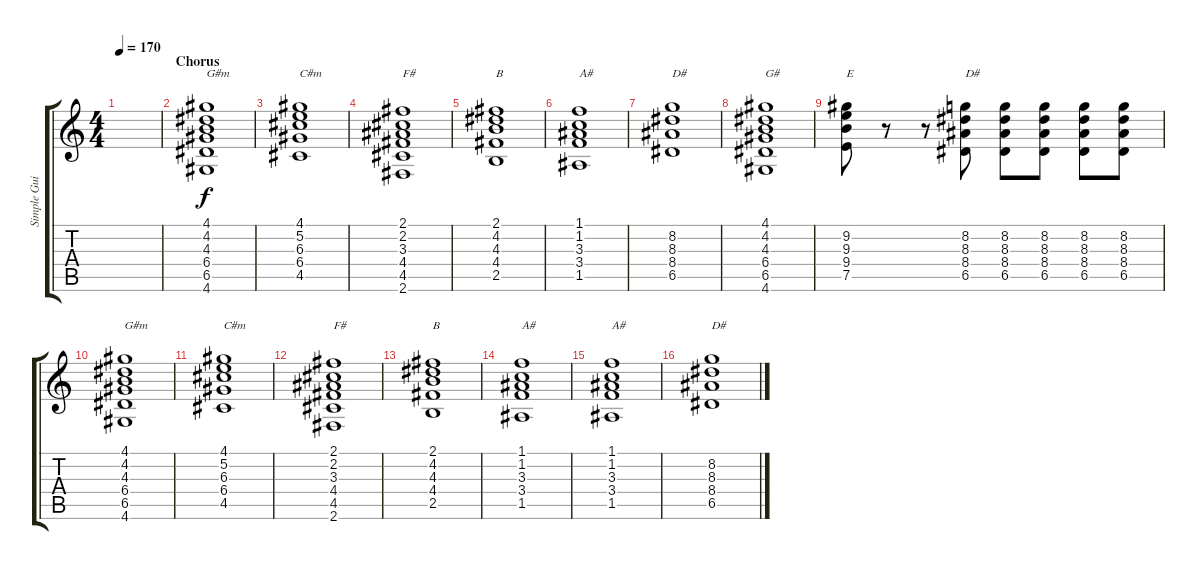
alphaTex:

\track ("Simple Guitar (Chords)" "Simple Gui") {instrument electricguitarclean}
\staff {score tabs}
\tuning (E4 B3 G3 D3 A2 E2) {hide}
\ts (4 4)
\tempo 170
\clef g2
\ks c
|
\section ("" "Chorus")
(4.1 4.2 4.3 6.4 6.5 4.6).1{txt "G#m"} |
(4.1 5.2 6.3 6.4 4.5).1{txt "C#m"} |
(2.1 2.2 3.3 4.4 4.5 2.6).1{txt "F#"} |
(2.1 4.2 4.3 4.4 2.5).1{txt "B"} |
(1.1 1.2 3.3 3.4 1.5).1{txt "A#"} |
(8.2 8.3 8.4 6.5).1{txt "D#"} |
(4.1 4.2 4.3 6.4 6.5 4.6).1{txt "G#"} |
(9.2 9.3 9.4 7.5).8{txt "E"} r.8 r.8 (8.2 8.3 8.4 6.5).8{txt "D#"} (8.2 8.3 8.4 6.5).8 (8.2 8.3 8.4 6.5).8 (8.2 8.3 8.4 6.5).8 (8.2 8.3 8.4 6.5).8 |
(4.1 4.2 4.3 6.4 6.5 4.6).1{txt "G#m"} |
(4.1 5.2 6.3 6.4 4.5).1{txt "C#m"} |
(2.1 2.2 3.3 4.4 4.5 2.6).1{txt "F#"} |
(2.1 4.2 4.3 4.4 2.5).1{txt "B"} |
(1.1 1.2 3.3 3.4 1.5).1{txt "A#"} |
(1.1 1.2 3.3 3.4 1.5).1{txt "A#"} |
(8.2 8.3 8.4 6.5).1{txt "D#"}
